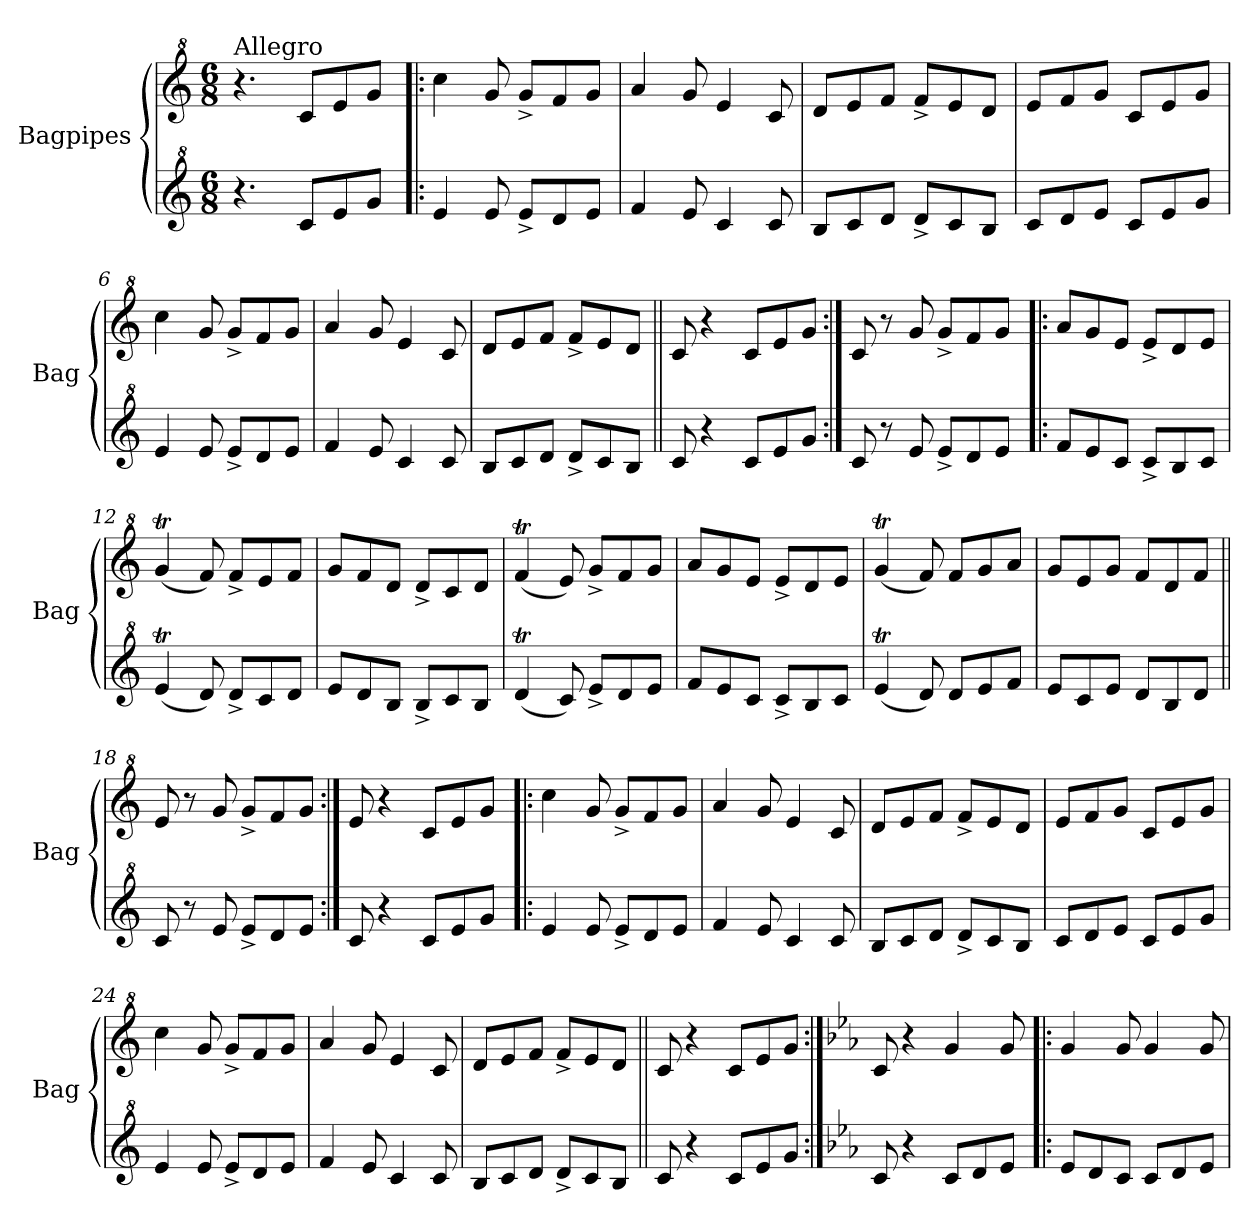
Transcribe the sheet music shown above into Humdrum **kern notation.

**kern	**kern
*part2	*part1
*staff2	*staff1
*I"Bagpipes	*I"Bagpipes
*I'Bag	*I'Bag
*clefG^2	*clefG^2
*k[]	*k[]
*C:	*C:
*M6/8	*M6/8
=1	=1
!	!LO:TX:a:t=Allegro
4.r	4.r
8cc/L	8cc/L
8ee/	8ee/
8gg/J	8gg/J
=2!|:	=2!|:
4ee/	4ccc\
8ee/	8gg/
8ee^/L	8gg^/L
8dd/	8ff/
8ee/J	8gg/J
=3	=3
4ff/	4aa/
8ee/	8gg/
4cc/	4ee/
8cc/	8cc/
=4	=4
8b/L	8dd/L
8cc/	8ee/
8dd/J	8ff/J
8dd^/L	8ff^/L
8cc/	8ee/
8b/J	8dd/J
=5	=5
8cc/L	8ee/L
8dd/	8ff/
8ee/J	8gg/J
8cc/L	8cc/L
8ee/	8ee/
8gg/J	8gg/J
=6	=6
4ee/	4ccc\
8ee/	8gg/
8ee^/L	8gg^/L
8dd/	8ff/
8ee/J	8gg/J
=7	=7
4ff/	4aa/
8ee/	8gg/
4cc/	4ee/
8cc/	8cc/
=8	=8
8b/L	8dd/L
8cc/	8ee/
8dd/J	8ff/J
8dd^/L	8ff^/L
8cc/	8ee/
8b/J	8dd/J
!!LO:LB:g=z
=9||	=9||
8cc/	8cc/
4r	4r
8cc/L	8cc/L
8ee/	8ee/
8gg/J	8gg/J
=10:|!	=10:|!
8cc/	8cc/
8r	8r
8ee/	8gg/
8ee^/L	8gg^/L
8dd/	8ff/
8ee/J	8gg/J
=11!|:	=11!|:
8ff/L	8aa/L
8ee/	8gg/
8cc/J	8ee/J
8cc^/L	8ee^/L
8b/	8dd/
8cc/J	8ee/J
=12	=12
(4eet/	(4ggT/
8dd/)	8ff/)
8dd^/L	8ff^/L
8cc/	8ee/
8dd/J	8ff/J
=13	=13
8ee/L	8gg/L
8dd/	8ff/
8b/J	8dd/J
8b^/L	8dd^/L
8cc/	8cc/
8b/J	8dd/J
=14	=14
(4ddT/	(4ffT/
8cc/)	8ee/)
8ee^/L	8gg^/L
8dd/	8ff/
8ee/J	8gg/J
=15	=15
8ff/L	8aa/L
8ee/	8gg/
8cc/J	8ee/J
8cc^/L	8ee^/L
8b/	8dd/
8cc/J	8ee/J
!!LO:LB:g=z
=16	=16
(4eet/	(4ggT/
8dd/)	8ff/)
8dd/L	8ff/L
8ee/	8gg/
8ff/J	8aa/J
=17	=17
8ee/L	8gg/L
8cc/	8ee/
8ee/J	8gg/J
8dd/L	8ff/L
8b/	8dd/
8dd/J	8ff/J
=18||	=18||
8cc/	8ee/
8r	8r
8ee/	8gg/
8ee^/L	8gg^/L
8dd/	8ff/
8ee/J	8gg/J
=19:|!	=19:|!
8cc/	8ee/
4r	4r
8cc/L	8cc/L
8ee/	8ee/
8gg/J	8gg/J
=20!|:	=20!|:
4ee/	4ccc\
8ee/	8gg/
8ee^/L	8gg^/L
8dd/	8ff/
8ee/J	8gg/J
=21	=21
4ff/	4aa/
8ee/	8gg/
4cc/	4ee/
8cc/	8cc/
=22	=22
8b/L	8dd/L
8cc/	8ee/
8dd/J	8ff/J
8dd^/L	8ff^/L
8cc/	8ee/
8b/J	8dd/J
!!LO:LB:g=z
=23	=23
8cc/L	8ee/L
8dd/	8ff/
8ee/J	8gg/J
8cc/L	8cc/L
8ee/	8ee/
8gg/J	8gg/J
=24	=24
4ee/	4ccc\
8ee/	8gg/
8ee^/L	8gg^/L
8dd/	8ff/
8ee/J	8gg/J
=25	=25
4ff/	4aa/
8ee/	8gg/
4cc/	4ee/
8cc/	8cc/
=26	=26
8b/L	8dd/L
8cc/	8ee/
8dd/J	8ff/J
8dd^/L	8ff^/L
8cc/	8ee/
8b/J	8dd/J
=27||	=27||
8cc/	8cc/
4r	4r
8cc/L	8cc/L
8ee/	8ee/
8gg/J	8gg/J
=28:|!	=28:|!
*k[b-e-a-]	*k[b-e-a-]
*E-:	*E-:
8cc/	8cc/
4r	4r
8cc/L	4gg/
8dd/	.
8ee-/J	8gg/
=29!|:	=29!|:
8ee-/L	4gg/
8dd/	.
8cc/J	8gg/
8cc/L	4gg/
8dd/	.
8ee-/J	8gg/
=	=
*-	*-
